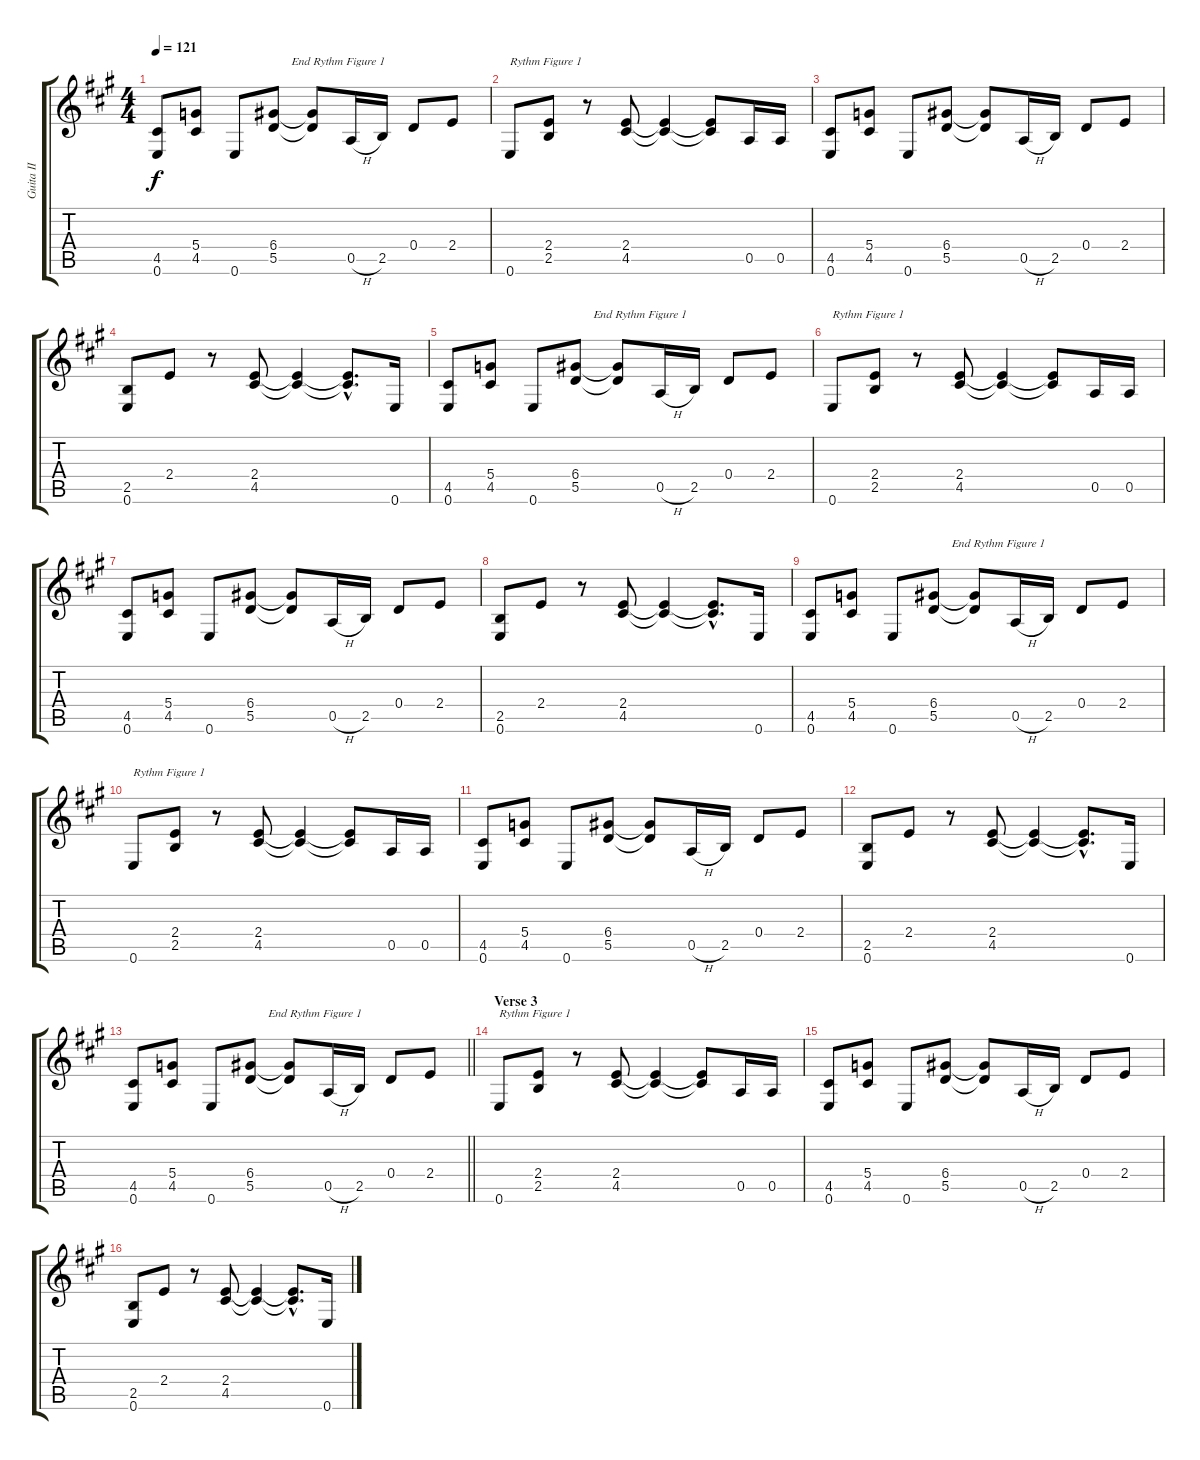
\track ("Guita II" "Guita II") {instrument distortionguitar}
\staff {score tabs}
\tuning (E4 B3 G3 D3 A2 E2) {hide}
\ts (4 4)
\tempo 121
\clef g2
\ks a
(4.5 0.6).8{dy f} (5.4 4.5).8 0.6.8 (6.4 5.5).8{txt "      End Rythm Figure 1"} (6.4{t} 5.5{t}).8 0.5{h}.16 2.5.16 0.4.8 2.4.8 |
0.6.8{txt "Rythm Figure 1"} (2.4 2.5).8 r.8 (2.4 4.5).8 (2.4{t} 4.5{t}).4 (2.4{t} 4.5{t}).8 0.5.16 0.5.16 |
(4.5 0.6).8 (5.4 4.5).8 0.6.8 (6.4 5.5).8 (6.4{t} 5.5{t}).8 0.5{h}.16 2.5.16 0.4.8 2.4.8 |
(2.5 0.6).8 2.4.8 r.8 (2.4 4.5).8 (2.4{t} 4.5{t}).4 (2.4{hac t} 4.5{hac t}).8{d} 0.6.16 |
(4.5 0.6).8 (5.4 4.5).8 0.6.8 (6.4 5.5).8{txt "      End Rythm Figure 1"} (6.4{t} 5.5{t}).8 0.5{h}.16 2.5.16 0.4.8 2.4.8 |
0.6.8{txt "Rythm Figure 1"} (2.4 2.5).8 r.8 (2.4 4.5).8 (2.4{t} 4.5{t}).4 (2.4{t} 4.5{t}).8 0.5.16 0.5.16 |
(4.5 0.6).8 (5.4 4.5).8 0.6.8 (6.4 5.5).8 (6.4{t} 5.5{t}).8 0.5{h}.16 2.5.16 0.4.8 2.4.8 |
(2.5 0.6).8 2.4.8 r.8 (2.4 4.5).8 (2.4{t} 4.5{t}).4 (2.4{hac t} 4.5{hac t}).8{d} 0.6.16 |
(4.5 0.6).8 (5.4 4.5).8 0.6.8 (6.4 5.5).8{txt "      End Rythm Figure 1"} (6.4{t} 5.5{t}).8 0.5{h}.16 2.5.16 0.4.8 2.4.8 |
0.6.8{txt "Rythm Figure 1"} (2.4 2.5).8 r.8 (2.4 4.5).8 (2.4{t} 4.5{t}).4 (2.4{t} 4.5{t}).8 0.5.16 0.5.16 |
(4.5 0.6).8 (5.4 4.5).8 0.6.8 (6.4 5.5).8 (6.4{t} 5.5{t}).8 0.5{h}.16 2.5.16 0.4.8 2.4.8 |
(2.5 0.6).8 2.4.8 r.8 (2.4 4.5).8 (2.4{t} 4.5{t}).4 (2.4{hac t} 4.5{hac t}).8{d} 0.6.16 |
\barLineRight lightlight
(4.5 0.6).8 (5.4 4.5).8 0.6.8 (6.4 5.5).8{txt "      End Rythm Figure 1"} (6.4{t} 5.5{t}).8 0.5{h}.16 2.5.16 0.4.8 2.4.8 |
\section ("" "Verse 3")
0.6.8{txt "Rythm Figure 1"} (2.4 2.5).8 r.8 (2.4 4.5).8 (2.4{t} 4.5{t}).4 (2.4{t} 4.5{t}).8 0.5.16 0.5.16 |
(4.5 0.6).8 (5.4 4.5).8 0.6.8 (6.4 5.5).8 (6.4{t} 5.5{t}).8 0.5{h}.16 2.5.16 0.4.8 2.4.8 |
(2.5 0.6).8 2.4.8 r.8 (2.4 4.5).8 (2.4{t} 4.5{t}).4 (2.4{hac t} 4.5{hac t}).8{d} 0.6.16
